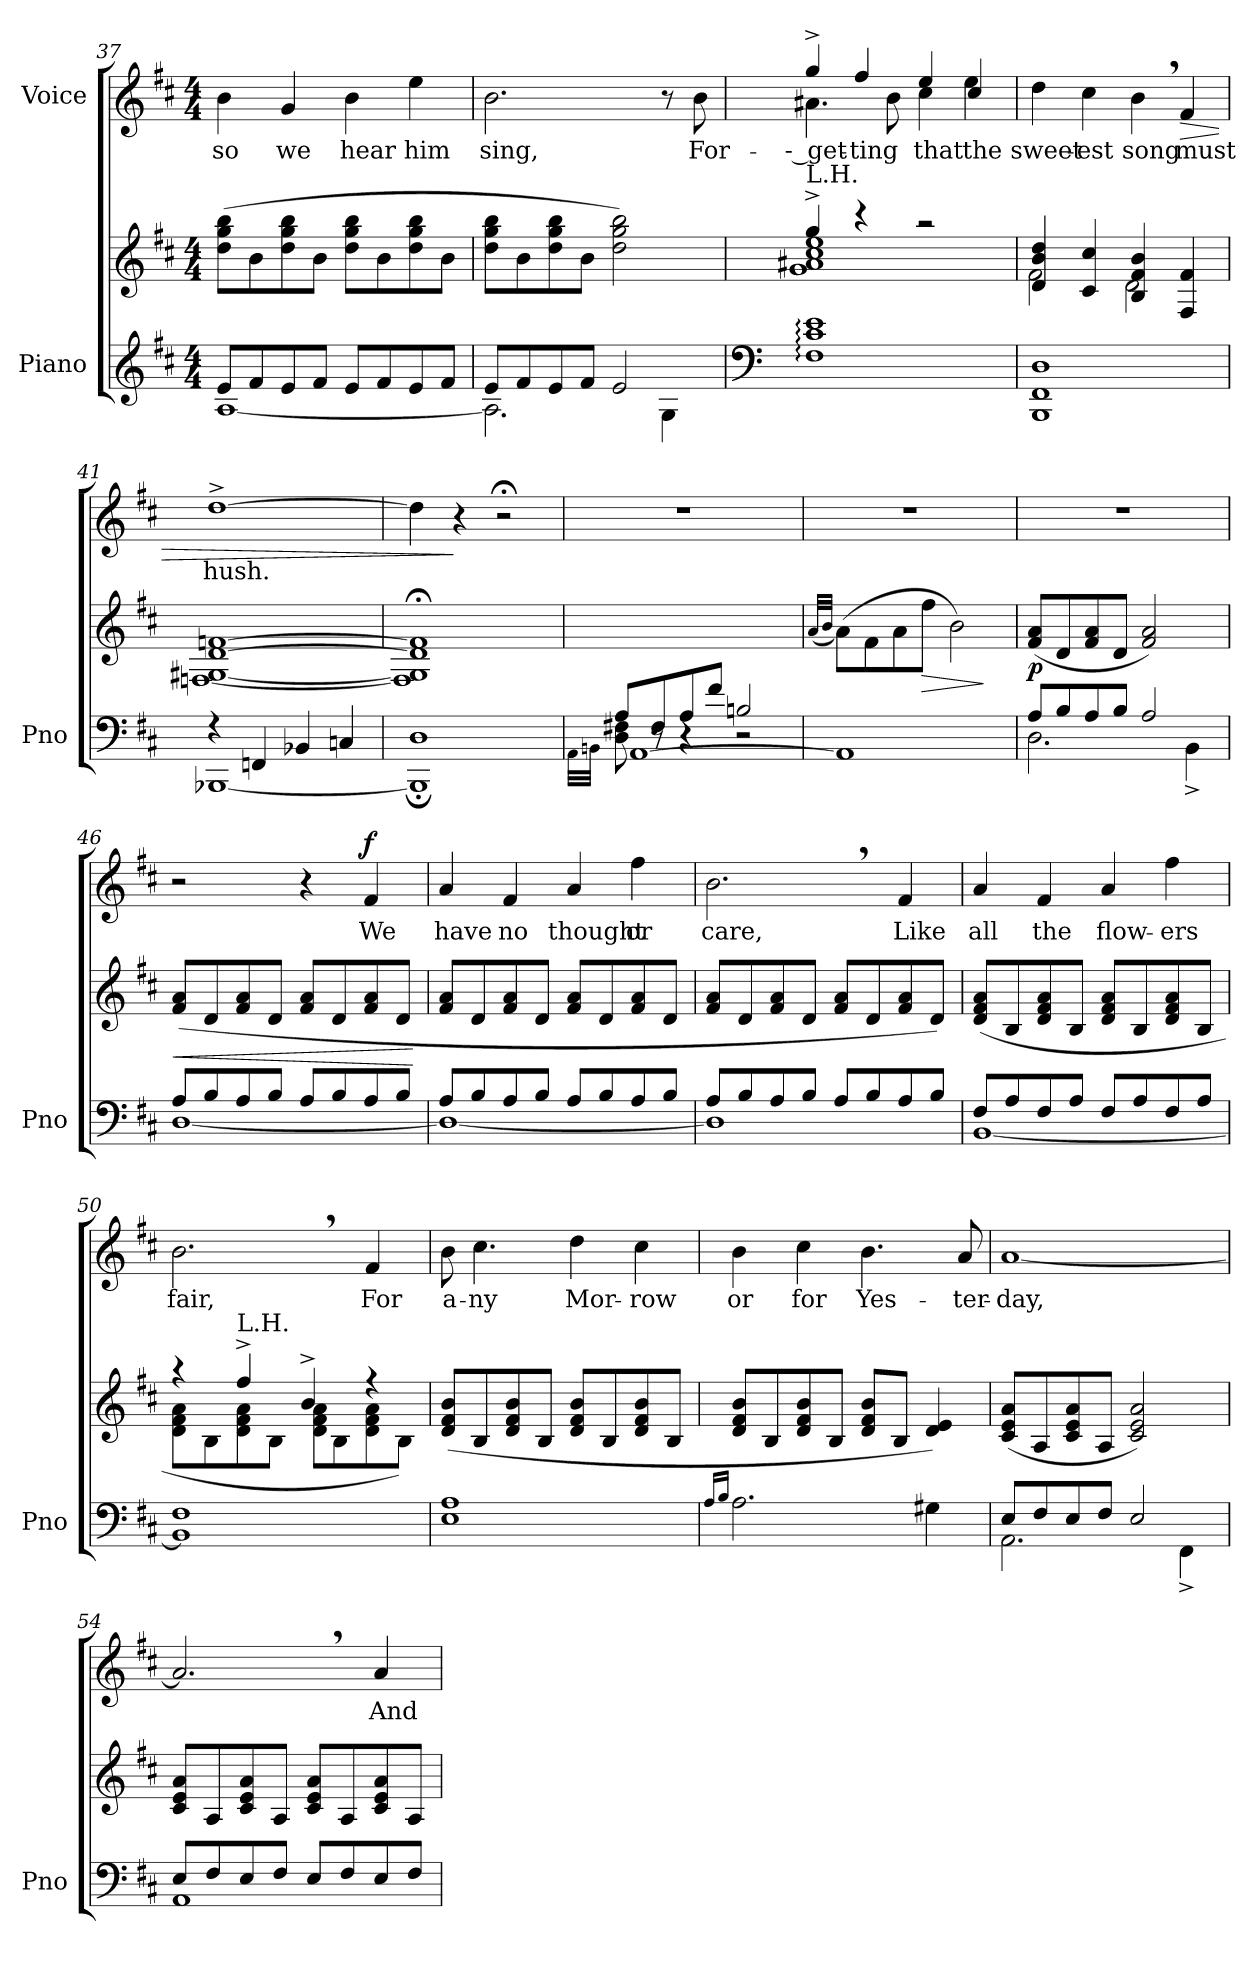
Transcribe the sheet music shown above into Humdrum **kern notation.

**kern	**kern	**dynam	**kern	**text	**dynam
*part2	*part2	*part2	*part1	*part1	*part1
*staff3	*staff2	*staff2/3	*staff1	*staff1	*staff1
*I"Piano	*	*	*I"Voice	*	*
*I'Pno	*	*	*	*	*
*clefG2	*clefG2	*	*clefG2	*	*
*k[f#c#]	*k[f#c#]	*	*k[f#c#]	*	*
*M4/4	*M4/4	*	*M4/4	*	*
=37	=37	=37	=37	=37	=37
*^	*	*	*	*	*
!	!	!	!	!	!LO:LY:b	!
8e/L	[1A	(8dd\ 8gg\ 8bb\L	.	4b\	so	.
8f#/	.	8b\	.	.	.	.
!	!	!	!	!	!LO:LY:b	!
8e/	.	8dd\ 8gg\ 8bb\	.	4g/	we	.
8f#/J	.	8b\J	.	.	.	.
!	!	!	!	!	!LO:LY:b	!
8e/L	.	8dd\ 8gg\ 8bb\L	.	4b\	hear	.
8f#/	.	8b\	.	.	.	.
!	!	!	!	!	!LO:LY:b	!
8e/	.	8dd\ 8gg\ 8bb\	.	4ee\	him	.
8f#/J	.	8b\J	.	.	.	.
=38	=38	=38	=38	=38	=38	=38
!	!	!	!	!	!LO:LY:b	!
8e/L	2.A\]	8dd\ 8gg\ 8bb\L	.	2.b\	sing,	.
8f#/	.	8b\	.	.	.	.
8e/	.	8dd\ 8gg\ 8bb\	.	.	.	.
8f#/J	.	8b\J	.	.	.	.
2e/	.	2dd\ 2gg\ 2bb\)	.	.	.	.
.	4G\	.	.	8r	.	.
!	!	!	!	!	!LO:LY:b	!
.	.	.	.	8b\	For-	.
*v	*v	*	*	*	*	*
!!LO:PB:g=z
=39	=39	=39	=39	=39	=39
*clefF4	*	*	*	*	*
*	*^	*	*	*	*
!	!LO:TX:a:t=L.H.	!	!	!	!	!
!	!	!	!	!	!LO:LY:b	!
*	*	*	*	*^	*	*
1F#: 1c#: 1e:	4gg^/	1g 1a#X 1cc# 1ee	.	4gg^/	4.a#X!\	-- get-	.
!	!	!	!	!	!	!LO:LY:b	!
.	4r	.	.	4ff#/	.	-ting	.
.	.	.	.	.	8b!\	.	.
!	!	!	!	!	!	!LO:LY:b	!
.	2r	.	.	4ee/	4cc#!\	that	.
!	!	!	!	!	!	!LO:LY:b	!
.	.	.	.	4cc#/	4ee!\	the	.
=40	=40	=40	=40	=40	=40	=40	=40
!	!	!	!	!	!	!LO:LY:b	!
*	*	*	*	*v	*v	*	*
1BBB 1FF# 1D	4d/ 4b/ 4dd/	2f#\	.	4dd\	sweet-	.
!	!	!	!	!	!LO:LY:b	!
.	4c#/ 4cc#/	.	.	4cc#\	-est	.
!	!	!	!	!	!LO:LY:b	!
.	4B/ 4f#/ 4b/	2d\	.	4b,\	song	.
!	!	!	!	!	!LO:LY:b	!LO:HP:b
.	4F#/ 4f#/	.	.	4f#/	must	>
=41	=41	=41	=41	=41	=41	=41
*^	*	*	*	*	*	*
!	!	!	!	!	!	!LO:LY:b	!
4r	[1BBB-X	[1d [1fn	[1Fn [1G#X	.	[1dd^	hush.	.
4FFn/	.	.	.	.	.	.	.
4BB-X/	.	.	.	.	.	.	.
4Cn/	.	.	.	.	.	.	.
=42	=42	=42	=42	=42	=42	=42	=42
1D	1BBB-;]	1d];< 1f];<	1F] 1G#]	.	4dd\]	.	.
.	.	.	.	.	4r	.	]
.	.	.	.	.	2r;<	.	.
*	*	*v	*v	*	*	*	*
!!LO:LB:g=z
=43	=43	=43	=43	=43	=43	=43
*	*^	*	*	*	*	*
.	.	32qAA\LLL	.	.	.	.	.
.	.	32qBBn\JJJ	.	.	.	.	.
8A/L	8D\ 8F#X\	[1AA	1ryy	.	1r	.	.
8F#/	8r	.	.	.	.	.	.
8A/	4r	.	.	.	.	.	.
8f#/J	.	.	.	.	.	.	.
2Bni/	2r	.	.	.	.	.	.
*v	*v	*v	*	*	*	*	*
=44	=44	=44	=44	=44	=44
.	(32qa/LLL	.	.	.	.
.	32qb/JJJ	.	.	.	.
*^	*	*	*	*	*
1ryy	1AA]	(8a\L)	.	1r	.	.
.	.	8f#\	.	.	.	.
.	.	8a\	.	.	.	.
!	!	!	!LO:HP:b	!	!	!
.	.	8ff#\J	>	.	.	.
.	.	2b\)	.	.	.	.
*v	*v	*	*	*	*	*
.	.	]	.	.	.
=45	=45	=45	=45	=45	=45
*^	*	*	*	*	*
!	!	!	!LO:DY:b	!	!	!
8A/L	2.D\	(8f#/ 8a/L	p	1r	.	.
8B/	.	8d/	.	.	.	.
8A/	.	8f#/ 8a/	.	.	.	.
8B/J	.	8d/J	.	.	.	.
2A/	.	2f#/ 2a/)	.	.	.	.
.	4BB^\	.	.	.	.	.
=46	=46	=46	=46	=46	=46	=46
!	!	!	!LO:HP:b	!	!	!
8A/L	[1D	(8f#/ 8a/L	<	2r	.	.
8B/	.	8d/	.	.	.	.
8A/	.	8f#/ 8a/	.	.	.	.
8B/J	.	8d/J	.	.	.	.
8A/L	.	8f#/ 8a/L	.	4r	.	.
8B/	.	8d/	.	.	.	.
!	!	!	!	!	!LO:LY:b	!LO:DY:a
8A/	.	8f#/ 8a/	.	4f#/	We	f
8B/J	.	8d/J	.	.	.	.
*v	*v	*	*	*	*	*
.	.	[	.	.	.
!!LO:LB:g=z
=47	=47	=47	=47	=47	=47
*^	*	*	*	*	*
!	!	!	!	!	!LO:LY:b	!
8A/L	1D_	8f#/ 8a/L	.	4a/	have	.
8B/	.	8d/	.	.	.	.
!	!	!	!	!	!LO:LY:b	!
8A/	.	8f#/ 8a/	.	4f#/	no	.
8B/J	.	8d/J	.	.	.	.
!	!	!	!	!	!LO:LY:b	!
8A/L	.	8f#/ 8a/L	.	4a/	thought	.
8B/	.	8d/	.	.	.	.
!	!	!	!	!	!LO:LY:b	!
8A/	.	8f#/ 8a/	.	4ff#\	or	.
8B/J	.	8d/J	.	.	.	.
=48	=48	=48	=48	=48	=48	=48
!	!	!	!	!	!LO:LY:b	!
8A/L	1D]	8f#/ 8a/L	.	2.b,\	care,	.
8B/	.	8d/	.	.	.	.
8A/	.	8f#/ 8a/	.	.	.	.
8B/J	.	8d/J	.	.	.	.
8A/L	.	8f#/ 8a/L	.	.	.	.
8B/	.	8d/	.	.	.	.
!	!	!	!	!	!LO:LY:b	!
8A/	.	8f#/ 8a/	.	4f#/	Like	.
8B/J	.	8d/J)	.	.	.	.
=49	=49	=49	=49	=49	=49	=49
!	!	!	!	!	!LO:LY:b	!
8F#/L	[1BB	(<8d/ 8f#/ 8a/L	.	4a/	all	.
8A/	.	8B/	.	.	.	.
!	!	!	!	!	!LO:LY:b	!
8F#/	.	8d/ 8f#/ 8a/	.	4f#/	the	.
8A/J	.	8B/J	.	.	.	.
!	!	!	!	!	!LO:LY:b	!
8F#/L	.	8d/ 8f#/ 8a/L	.	4a/	flow-	.
8A/	.	8B/	.	.	.	.
!	!	!	!	!	!LO:LY:b	!
8F#/	.	8d/ 8f#/ 8a/	.	4ff#\	-ers	.
8A/J	.	8B/J	.	.	.	.
!!LO:LB:g=z
=50	=50	=50	=50	=50	=50	=50
*	*	*^	*	*	*	*
!	!	!	!	!	!	!LO:LY:b	!
1F#	1BB]	4r	8d\ 8f#\ 8a\L	.	2.b,\	fair,	.
.	.	.	8B\	.	.	.	.
!	!	!LO:TX:a:t=L.H.	!	!	!	!	!
.	.	4ff#^/	8d\ 8f#\ 8a\	.	.	.	.
.	.	.	8B\J	.	.	.	.
.	.	4b^/	8d\ 8f#\ 8a\L	.	.	.	.
.	.	.	8B\	.	.	.	.
!	!	!	!	!	!	!LO:LY:b	!
.	.	4r	8d\ 8f#\ 8a\	.	4f#/	For	.
.	.	.	8B\J)	.	.	.	.
*v	*v	*	*	*	*	*	*
!!LO:PB:g=z
=51	=51	=51	=51	=51	=51	=51
!	!	!	!	!	!LO:LY:b	!
*	*v	*v	*	*	*	*
1E 1A	(<8d/ 8f#/ 8b/L	.	8b\	a-	.
!	!	!	!	!LO:LY:b	!
.	8B/	.	4.cc#\	-ny	.
.	8d/ 8f#/ 8b/	.	.	.	.
.	8B/J	.	.	.	.
!	!	!	!	!LO:LY:b	!
.	8d/ 8f#/ 8b/L	.	4dd\	Mor-	.
.	8B/	.	.	.	.
!	!	!	!	!LO:LY:b	!
.	8d/ 8f#/ 8b/	.	4cc#\	-row	.
.	8B/J	.	.	.	.
=52	=52	=52	=52	=52	=52
16qA/LL	.	.	.	.	.
16qB/JJ	.	.	.	.	.
!	!	!	!	!LO:LY:b	!
2.A\	8d/ 8f#/ 8b/L	.	4b\	or	.
.	8B/	.	.	.	.
!	!	!	!	!LO:LY:b	!
.	8d/ 8f#/ 8b/	.	4cc#\	for	.
.	8B/J	.	.	.	.
!	!	!	!	!LO:LY:b	!
.	8d/ 8f#/ 8b/L	.	4.b\	Yes-	.
.	8B/J	.	.	.	.
4G#X\	4d/ 4e/)	.	.	.	.
!	!	!	!	!LO:LY:b	!
.	.	.	8a/	-ter-	.
=53	=53	=53	=53	=53	=53
*^	*	*	*	*	*
!	!	!	!	!	!LO:LY:b	!
8E/L	2.AA\	(8c#/ 8e/ 8a/L	.	[1a	-day,	.
8F#/	.	8A/	.	.	.	.
8E/	.	8c#/ 8e/ 8a/	.	.	.	.
8F#/J	.	8A/J	.	.	.	.
2E/	.	2c#/ 2e/ 2a/)	.	.	.	.
.	4FF#^\	.	.	.	.	.
=54	=54	=54	=54	=54	=54	=54
8E/L	1AA	8c#/ 8e/ 8a/L	.	2.a,/]	.	.
8F#/	.	8A/	.	.	.	.
8E/	.	8c#/ 8e/ 8a/	.	.	.	.
8F#/J	.	8A/J	.	.	.	.
8E/L	.	8c#/ 8e/ 8a/L	.	.	.	.
8F#/	.	8A/	.	.	.	.
!	!	!	!	!	!LO:LY:b	!
8E/	.	8c#/ 8e/ 8a/	.	4a/	And	.
8F#/J	.	8A/J	.	.	.	.
*v	*v	*	*	*	*	*
=	=	=	=	=	=
*-	*-	*-	*-	*-	*-
